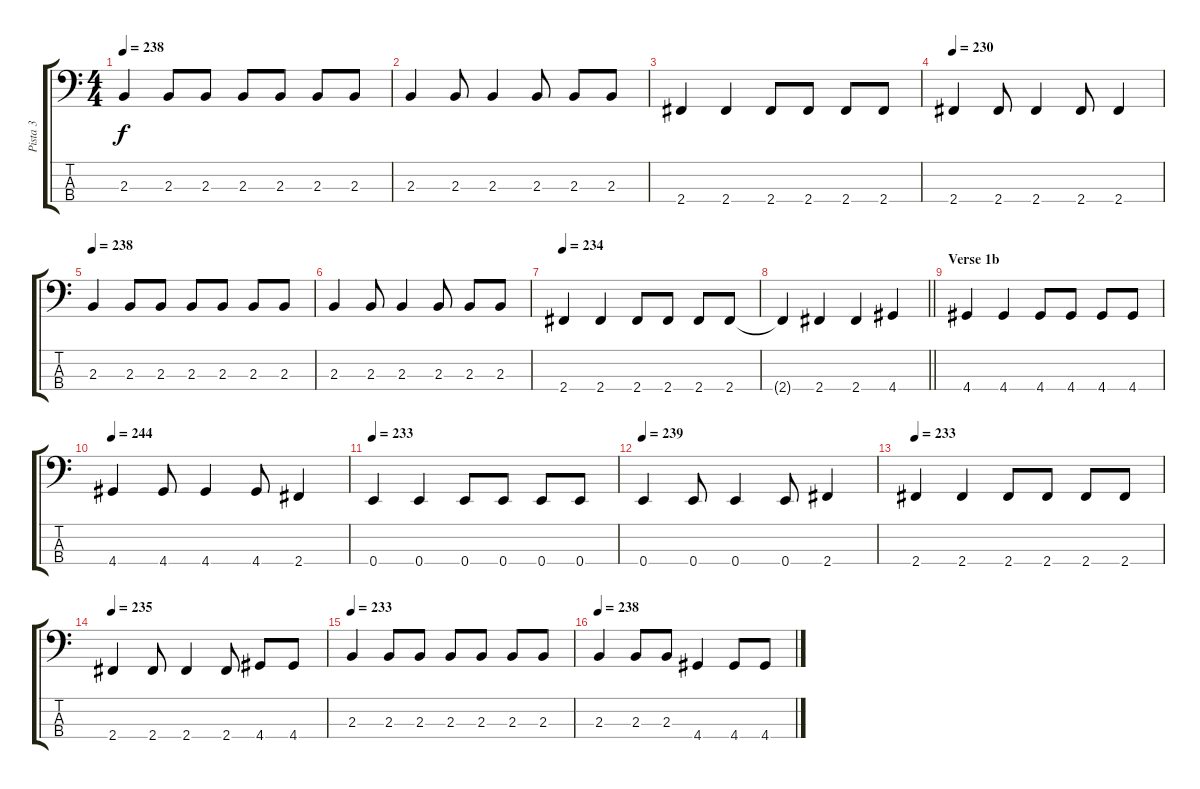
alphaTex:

\track ("Pista 3" "Pista 3") {instrument electricbassfinger}
\staff {score tabs}
\tuning (G2 D2 A1 E1) {hide}
\ts (4 4)
\tempo 238
\clef f4
\ks c
2.3.4{dy f} 2.3.8 2.3.8 2.3.8 2.3.8 2.3.8 2.3.8 |
2.3.4 2.3.8 2.3.4 2.3.8 2.3.8 2.3.8 |
2.4.4 2.4.4 2.4.8 2.4.8 2.4.8 2.4.8 |
\tempo 230
2.4.4 2.4.8 2.4.4 2.4.8 2.4.4 |
\tempo 238
2.3.4 2.3.8 2.3.8 2.3.8 2.3.8 2.3.8 2.3.8 |
2.3.4 2.3.8 2.3.4 2.3.8 2.3.8 2.3.8 |
\tempo 234
2.4.4 2.4.4 2.4.8 2.4.8 2.4.8 2.4.8 |
\barLineRight lightlight
2.4{t}.4 2.4.4 2.4.4 4.4.4 |
\section ("" "Verse 1b")
4.4.4 4.4.4 4.4.8 4.4.8 4.4.8 4.4.8 |
\tempo 244
4.4.4 4.4.8 4.4.4 4.4.8 2.4.4 |
\tempo 233
0.4.4 0.4.4 0.4.8 0.4.8 0.4.8 0.4.8 |
\tempo 239
0.4.4 0.4.8 0.4.4 0.4.8 2.4.4 |
\tempo 233
2.4.4 2.4.4 2.4.8 2.4.8 2.4.8 2.4.8 |
\tempo 235
2.4.4 2.4.8 2.4.4 2.4.8 4.4.8 4.4.8 |
\tempo 233
2.3.4 2.3.8 2.3.8 2.3.8 2.3.8 2.3.8 2.3.8 |
\tempo 238
2.3.4 2.3.8 2.3.8 4.4.4 4.4.8 4.4.8
